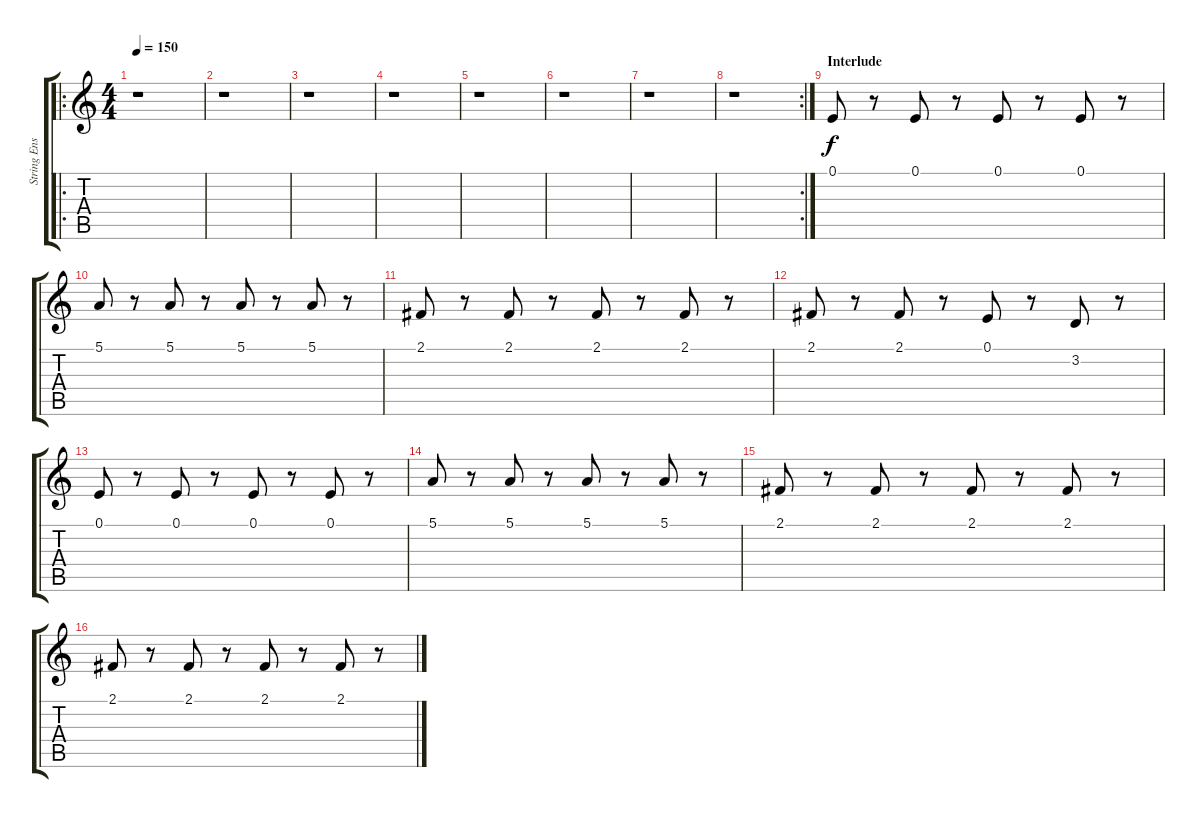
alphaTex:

\track ("String Ensemble II" "String Ens") {instrument stringensemble1}
\staff {score tabs}
\tuning (E4 B3 G3 D3 A2 E2) {hide}
\ro
\ts (4 4)
\tempo 150
\clef g2
\ks c
r.1{dy f} |
r.1 |
r.1 |
r.1 |
r.1 |
r.1 |
r.1 |
\rc 2
r.1 |
\section ("" "Interlude")
0.1.8 r.8 0.1.8 r.8 0.1.8 r.8 0.1.8 r.8 |
5.1.8 r.8 5.1.8 r.8 5.1.8 r.8 5.1.8 r.8 |
2.1.8 r.8 2.1.8 r.8 2.1.8 r.8 2.1.8 r.8 |
2.1.8 r.8 2.1.8 r.8 0.1.8 r.8 3.2.8 r.8 |
0.1.8 r.8 0.1.8 r.8 0.1.8 r.8 0.1.8 r.8 |
5.1.8 r.8 5.1.8 r.8 5.1.8 r.8 5.1.8 r.8 |
2.1.8 r.8 2.1.8 r.8 2.1.8 r.8 2.1.8 r.8 |
2.1.8 r.8 2.1.8 r.8 2.1.8 r.8 2.1.8 r.8
